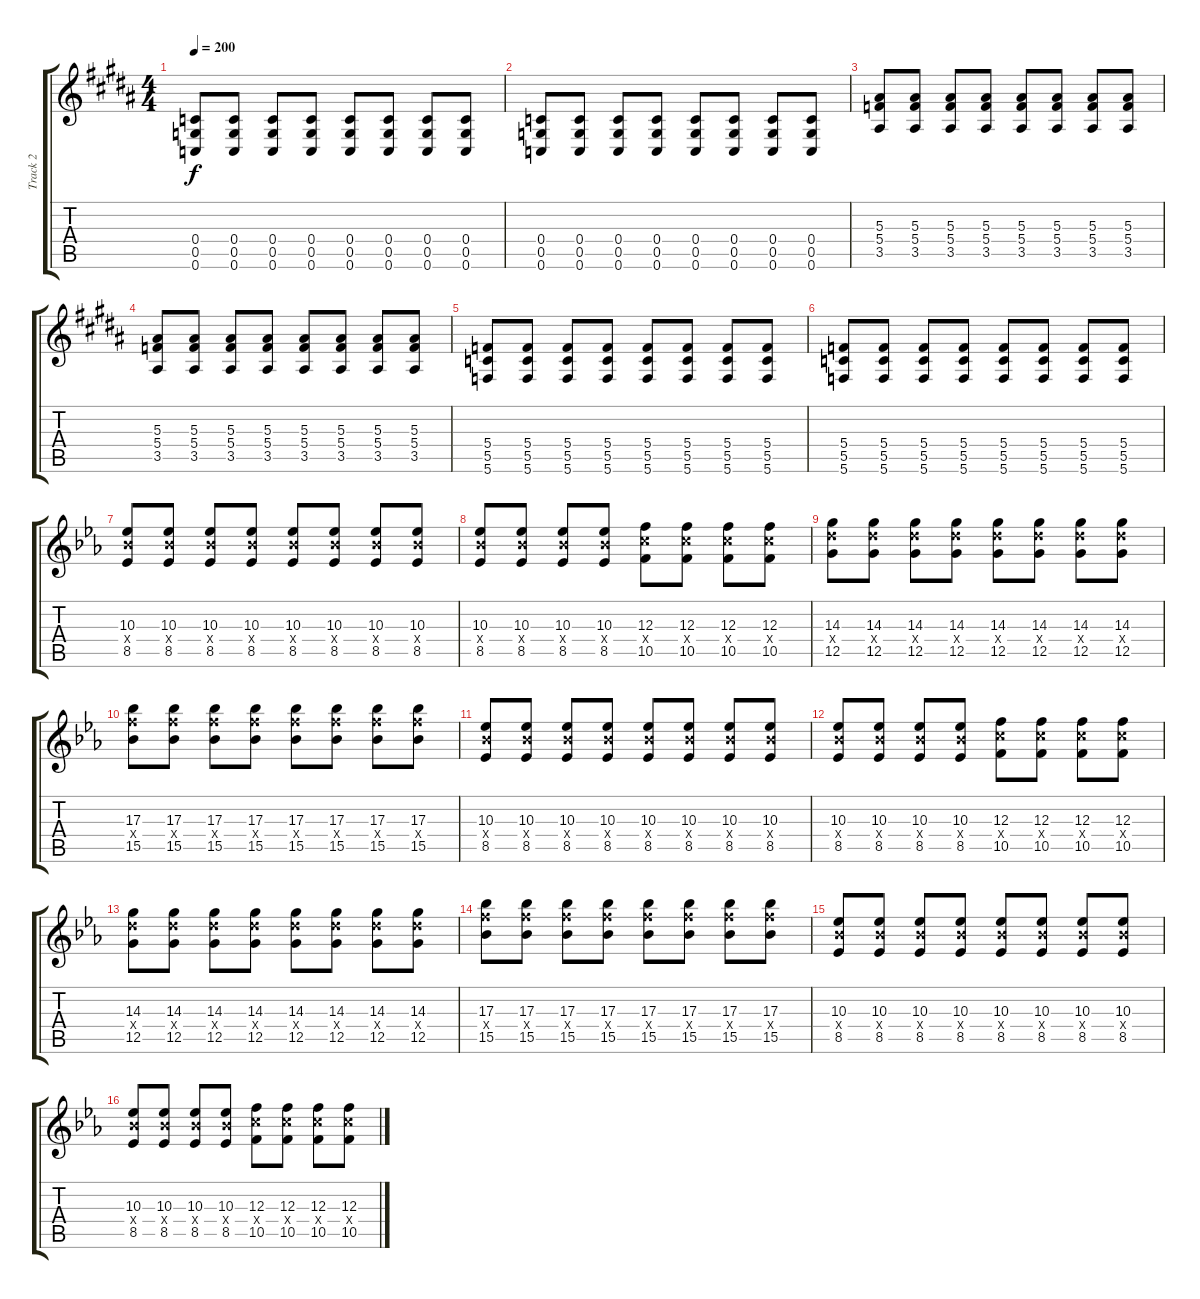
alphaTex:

\track ("Track 2" "Track 2") {instrument distortionguitar}
\staff {score tabs}
\tuning (D4 A3 F3 C3 G2 C2) {hide}
\ts (4 4)
\tempo 200
\clef g2
\ks b
(0.4 0.5 0.6).8{dy f} (0.4 0.5 0.6).8 (0.4 0.5 0.6).8 (0.4 0.5 0.6).8 (0.4 0.5 0.6).8 (0.4 0.5 0.6).8 (0.4 0.5 0.6).8 (0.4 0.5 0.6).8 |
(0.4 0.5 0.6).8 (0.4 0.5 0.6).8 (0.4 0.5 0.6).8 (0.4 0.5 0.6).8 (0.4 0.5 0.6).8 (0.4 0.5 0.6).8 (0.4 0.5 0.6).8 (0.4 0.5 0.6).8 |
(5.3 5.4 3.5).8 (5.3 5.4 3.5).8 (5.3 5.4 3.5).8 (5.3 5.4 3.5).8 (5.3 5.4 3.5).8 (5.3 5.4 3.5).8 (5.3 5.4 3.5).8 (5.3 5.4 3.5).8 |
(5.3 5.4 3.5).8 (5.3 5.4 3.5).8 (5.3 5.4 3.5).8 (5.3 5.4 3.5).8 (5.3 5.4 3.5).8 (5.3 5.4 3.5).8 (5.3 5.4 3.5).8 (5.3 5.4 3.5).8 |
(5.4 5.5 5.6).8 (5.4 5.5 5.6).8 (5.4 5.5 5.6).8 (5.4 5.5 5.6).8 (5.4 5.5 5.6).8 (5.4 5.5 5.6).8 (5.4 5.5 5.6).8 (5.4 5.5 5.6).8 |
(5.4 5.5 5.6).8 (5.4 5.5 5.6).8 (5.4 5.5 5.6).8 (5.4 5.5 5.6).8 (5.4 5.5 5.6).8 (5.4 5.5 5.6).8 (5.4 5.5 5.6).8 (5.4 5.5 5.6).8 |
\ks eb
(10.3 10.4{x} 8.5).8 (10.3 10.4{x} 8.5).8 (10.3 10.4{x} 8.5).8 (10.3 10.4{x} 8.5).8 (10.3 10.4{x} 8.5).8 (10.3 10.4{x} 8.5).8 (10.3 10.4{x} 8.5).8 (10.3 10.4{x} 8.5).8 |
(10.3 10.4{x} 8.5).8 (10.3 10.4{x} 8.5).8 (10.3 10.4{x} 8.5).8 (10.3 10.4{x} 8.5).8 (12.3 12.4{x} 10.5).8 (12.3 12.4{x} 10.5).8 (12.3 12.4{x} 10.5).8 (12.3 12.4{x} 10.5).8 |
(14.3 14.4{x} 12.5).8 (14.3 14.4{x} 12.5).8 (14.3 14.4{x} 12.5).8 (14.3 14.4{x} 12.5).8 (14.3 14.4{x} 12.5).8 (14.3 14.4{x} 12.5).8 (14.3 14.4{x} 12.5).8 (14.3 14.4{x} 12.5).8 |
(17.3 17.4{x} 15.5).8 (17.3 17.4{x} 15.5).8 (17.3 17.4{x} 15.5).8 (17.3 17.4{x} 15.5).8 (17.3 17.4{x} 15.5).8 (17.3 17.4{x} 15.5).8 (17.3 17.4{x} 15.5).8 (17.3 17.4{x} 15.5).8 |
(10.3 10.4{x} 8.5).8 (10.3 10.4{x} 8.5).8 (10.3 10.4{x} 8.5).8 (10.3 10.4{x} 8.5).8 (10.3 10.4{x} 8.5).8 (10.3 10.4{x} 8.5).8 (10.3 10.4{x} 8.5).8 (10.3 10.4{x} 8.5).8 |
(10.3 10.4{x} 8.5).8 (10.3 10.4{x} 8.5).8 (10.3 10.4{x} 8.5).8 (10.3 10.4{x} 8.5).8 (12.3 12.4{x} 10.5).8 (12.3 12.4{x} 10.5).8 (12.3 12.4{x} 10.5).8 (12.3 12.4{x} 10.5).8 |
(14.3 14.4{x} 12.5).8 (14.3 14.4{x} 12.5).8 (14.3 14.4{x} 12.5).8 (14.3 14.4{x} 12.5).8 (14.3 14.4{x} 12.5).8 (14.3 14.4{x} 12.5).8 (14.3 14.4{x} 12.5).8 (14.3 14.4{x} 12.5).8 |
(17.3 17.4{x} 15.5).8 (17.3 17.4{x} 15.5).8 (17.3 17.4{x} 15.5).8 (17.3 17.4{x} 15.5).8 (17.3 17.4{x} 15.5).8 (17.3 17.4{x} 15.5).8 (17.3 17.4{x} 15.5).8 (17.3 17.4{x} 15.5).8 |
(10.3 10.4{x} 8.5).8 (10.3 10.4{x} 8.5).8 (10.3 10.4{x} 8.5).8 (10.3 10.4{x} 8.5).8 (10.3 10.4{x} 8.5).8 (10.3 10.4{x} 8.5).8 (10.3 10.4{x} 8.5).8 (10.3 10.4{x} 8.5).8 |
(10.3 10.4{x} 8.5).8 (10.3 10.4{x} 8.5).8 (10.3 10.4{x} 8.5).8 (10.3 10.4{x} 8.5).8 (12.3 12.4{x} 10.5).8 (12.3 12.4{x} 10.5).8 (12.3 12.4{x} 10.5).8 (12.3 12.4{x} 10.5).8
